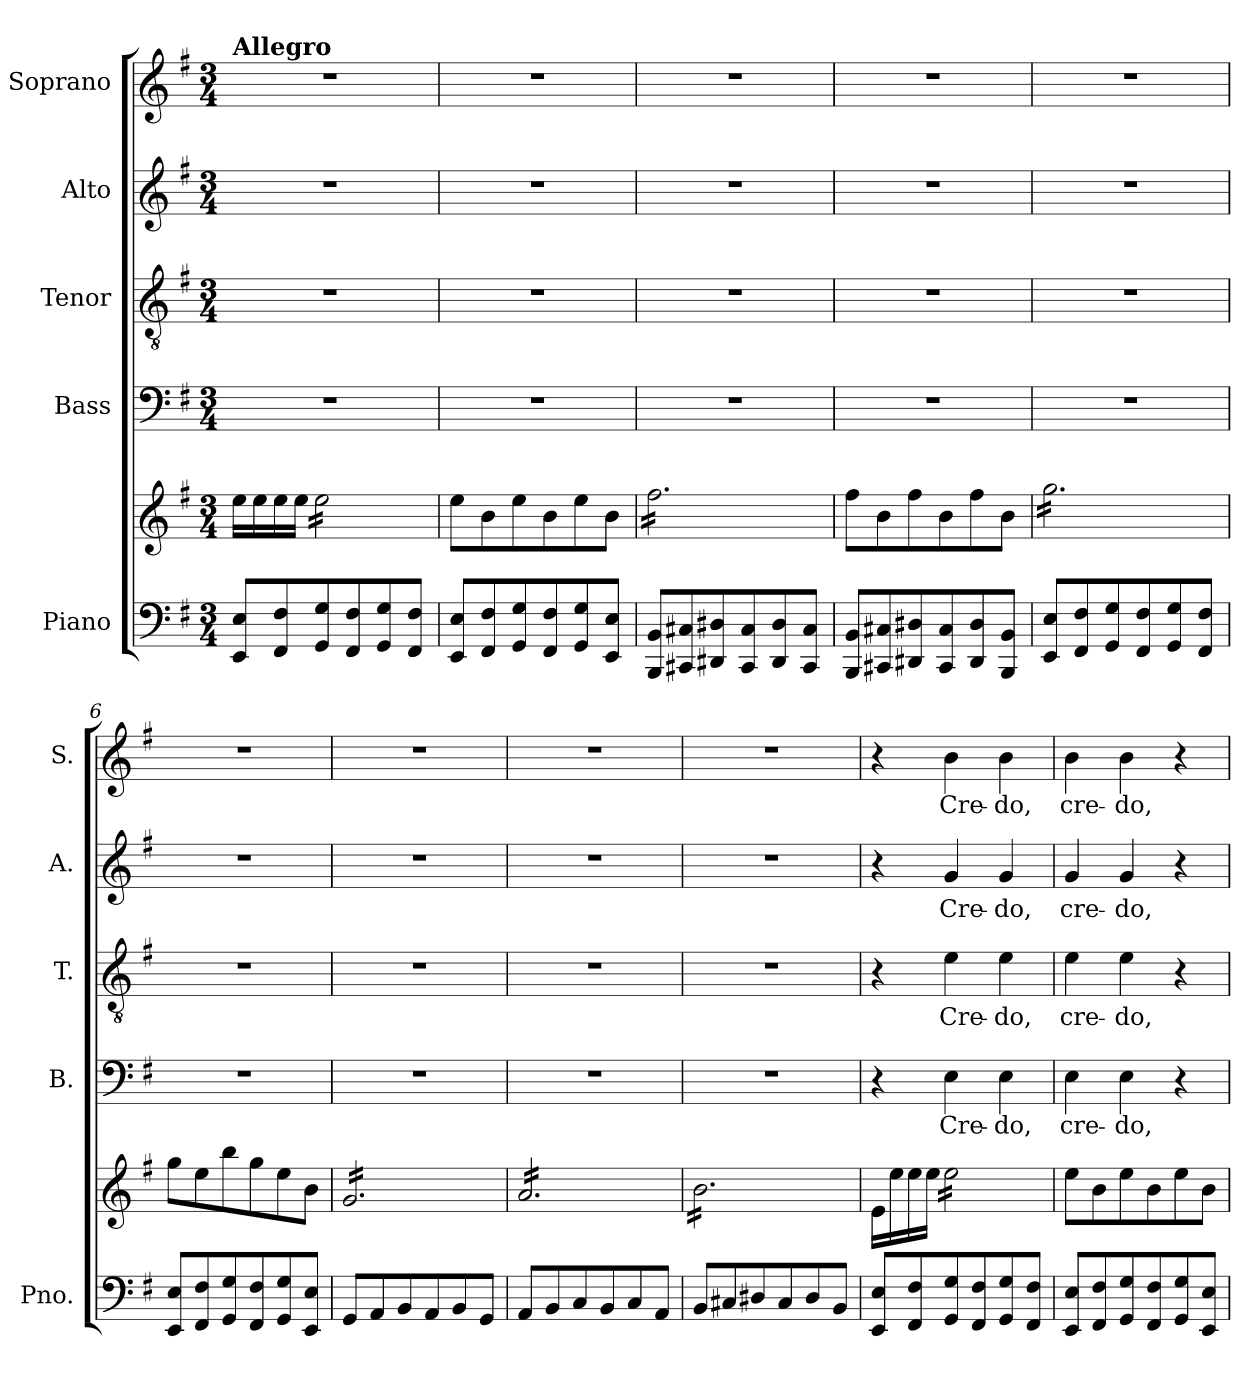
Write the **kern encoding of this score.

**kern	**kern	**kern	**text	**kern	**text	**kern	**text	**kern	**text
*part5	*part5	*part4	*part4	*part3	*part3	*part2	*part2	*part1	*part1
*staff6	*staff5	*staff4	*staff4	*staff3	*staff3	*staff2	*staff2	*staff1	*staff1
*I"Piano	*	*I"Bass	*	*I"Tenor	*	*I"Alto	*	*I"Soprano	*
*I'Pno.	*	*I'B.	*	*I'T.	*	*I'A.	*	*I'S.	*
*clefF4	*clefG2	*clefF4	*	*clefGv2	*	*clefG2	*	*clefG2	*
*k[f#]	*k[f#]	*k[f#]	*	*k[f#]	*	*k[f#]	*	*k[f#]	*
*M3/4	*M3/4	*M3/4	*	*M3/4	*	*M3/4	*	*M3/4	*
*MM144	*MM144	*MM144	*	*MM144	*	*MM144	*	*MM144	*
=1	=1	=1	=1	=1	=1	=1	=1	=1	=1
!	!	!	!	!	!	!	!	!LO:TX:a:B:t=Allegro	!
8EE/ 8E/L	16ee\LL	2.r	.	2.r	.	2.r	.	2.r	.
.	16ee\	.	.	.	.	.	.	.	.
8FF#/ 8F#/	16ee\	.	.	.	.	.	.	.	.
.	16ee\JJ	.	.	.	.	.	.	.	.
*	*tremolo	*	*	*	*	*	*	*	*
8GG/ 8G/	16ee\LL	.	.	.	.	.	.	.	.
.	16ee\	.	.	.	.	.	.	.	.
8FF#/ 8F#/	16ee\	.	.	.	.	.	.	.	.
.	16ee\	.	.	.	.	.	.	.	.
8GG/ 8G/	16ee\	.	.	.	.	.	.	.	.
.	16ee\	.	.	.	.	.	.	.	.
8FF#/ 8F#/J	16ee\	.	.	.	.	.	.	.	.
.	16ee\JJ	.	.	.	.	.	.	.	.
*	*Xtremolo	*	*	*	*	*	*	*	*
=2	=2	=2	=2	=2	=2	=2	=2	=2	=2
8EE/ 8E/L	8ee\L	2.r	.	2.r	.	2.r	.	2.r	.
8FF#/ 8F#/	8b\	.	.	.	.	.	.	.	.
8GG/ 8G/	8ee\	.	.	.	.	.	.	.	.
8FF#/ 8F#/	8b\	.	.	.	.	.	.	.	.
8GG/ 8G/	8ee\	.	.	.	.	.	.	.	.
8EE/ 8E/J	8b\J	.	.	.	.	.	.	.	.
=3	=3	=3	=3	=3	=3	=3	=3	=3	=3
*	*tremolo	*	*	*	*	*	*	*	*
8BBB/ 8BB/L	16ff#\LL	2.r	.	2.r	.	2.r	.	2.r	.
.	16ff#\	.	.	.	.	.	.	.	.
8CC#X/ 8C#X/	16ff#\	.	.	.	.	.	.	.	.
.	16ff#\	.	.	.	.	.	.	.	.
8DD#X/ 8D#X/	16ff#\	.	.	.	.	.	.	.	.
.	16ff#\	.	.	.	.	.	.	.	.
8CC#/ 8C#/	16ff#\	.	.	.	.	.	.	.	.
.	16ff#\	.	.	.	.	.	.	.	.
8DD#/ 8D#/	16ff#\	.	.	.	.	.	.	.	.
.	16ff#\	.	.	.	.	.	.	.	.
8CC#/ 8C#/J	16ff#\	.	.	.	.	.	.	.	.
.	16ff#\JJ	.	.	.	.	.	.	.	.
*	*Xtremolo	*	*	*	*	*	*	*	*
=4	=4	=4	=4	=4	=4	=4	=4	=4	=4
8BBB/ 8BB/L	8ff#\L	2.r	.	2.r	.	2.r	.	2.r	.
8CC#X/ 8C#X/	8b\	.	.	.	.	.	.	.	.
8DD#X/ 8D#X/	8ff#\	.	.	.	.	.	.	.	.
8CC#/ 8C#/	8b\	.	.	.	.	.	.	.	.
8DD#/ 8D#/	8ff#\	.	.	.	.	.	.	.	.
8BBB/ 8BB/J	8b\J	.	.	.	.	.	.	.	.
=5	=5	=5	=5	=5	=5	=5	=5	=5	=5
*	*tremolo	*	*	*	*	*	*	*	*
8EE/ 8E/L	16gg\LL	2.r	.	2.r	.	2.r	.	2.r	.
.	16gg\	.	.	.	.	.	.	.	.
8FF#/ 8F#/	16gg\	.	.	.	.	.	.	.	.
.	16gg\	.	.	.	.	.	.	.	.
8GG/ 8G/	16gg\	.	.	.	.	.	.	.	.
.	16gg\	.	.	.	.	.	.	.	.
8FF#/ 8F#/	16gg\	.	.	.	.	.	.	.	.
.	16gg\	.	.	.	.	.	.	.	.
8GG/ 8G/	16gg\	.	.	.	.	.	.	.	.
.	16gg\	.	.	.	.	.	.	.	.
8FF#/ 8F#/J	16gg\	.	.	.	.	.	.	.	.
.	16gg\JJ	.	.	.	.	.	.	.	.
*	*Xtremolo	*	*	*	*	*	*	*	*
=6	=6	=6	=6	=6	=6	=6	=6	=6	=6
8EE/ 8E/L	8gg\L	2.r	.	2.r	.	2.r	.	2.r	.
8FF#/ 8F#/	8ee\	.	.	.	.	.	.	.	.
8GG/ 8G/	8bb\	.	.	.	.	.	.	.	.
8FF#/ 8F#/	8gg\	.	.	.	.	.	.	.	.
8GG/ 8G/	8ee\	.	.	.	.	.	.	.	.
8EE/ 8E/J	8b\J	.	.	.	.	.	.	.	.
!!LO:LB:g=z
=7	=7	=7	=7	=7	=7	=7	=7	=7	=7
*	*tremolo	*	*	*	*	*	*	*	*
8GG/L	16g/LL	2.r	.	2.r	.	2.r	.	2.r	.
.	16g/	.	.	.	.	.	.	.	.
8AA/	16g/	.	.	.	.	.	.	.	.
.	16g/	.	.	.	.	.	.	.	.
8BB/	16g/	.	.	.	.	.	.	.	.
.	16g/	.	.	.	.	.	.	.	.
8AA/	16g/	.	.	.	.	.	.	.	.
.	16g/	.	.	.	.	.	.	.	.
8BB/	16g/	.	.	.	.	.	.	.	.
.	16g/	.	.	.	.	.	.	.	.
8GG/J	16g/	.	.	.	.	.	.	.	.
.	16g/JJ	.	.	.	.	.	.	.	.
=8	=8	=8	=8	=8	=8	=8	=8	=8	=8
8AA/L	16a/LL	2.r	.	2.r	.	2.r	.	2.r	.
.	16a/	.	.	.	.	.	.	.	.
8BB/	16a/	.	.	.	.	.	.	.	.
.	16a/	.	.	.	.	.	.	.	.
8C/	16a/	.	.	.	.	.	.	.	.
.	16a/	.	.	.	.	.	.	.	.
8BB/	16a/	.	.	.	.	.	.	.	.
.	16a/	.	.	.	.	.	.	.	.
8C/	16a/	.	.	.	.	.	.	.	.
.	16a/	.	.	.	.	.	.	.	.
8AA/J	16a/	.	.	.	.	.	.	.	.
.	16a/JJ	.	.	.	.	.	.	.	.
=9	=9	=9	=9	=9	=9	=9	=9	=9	=9
8BB/L	16b\LL	2.r	.	2.r	.	2.r	.	2.r	.
.	16b\	.	.	.	.	.	.	.	.
8C#X/	16b\	.	.	.	.	.	.	.	.
.	16b\	.	.	.	.	.	.	.	.
8D#X/	16b\	.	.	.	.	.	.	.	.
.	16b\	.	.	.	.	.	.	.	.
8C#/	16b\	.	.	.	.	.	.	.	.
.	16b\	.	.	.	.	.	.	.	.
8D#/	16b\	.	.	.	.	.	.	.	.
.	16b\	.	.	.	.	.	.	.	.
8BB/J	16b\	.	.	.	.	.	.	.	.
.	16b\JJ	.	.	.	.	.	.	.	.
*	*Xtremolo	*	*	*	*	*	*	*	*
=10	=10	=10	=10	=10	=10	=10	=10	=10	=10
8EE/ 8E/L	16e\LL	4r	.	4r	.	4r	.	4r	.
.	16ee\	.	.	.	.	.	.	.	.
8FF#/ 8F#/	16ee\	.	.	.	.	.	.	.	.
.	16ee\JJ	.	.	.	.	.	.	.	.
!	!	!	!LO:LY:b	!	!LO:LY:b	!	!LO:LY:b	!	!LO:LY:b
*	*tremolo	*	*	*	*	*	*	*	*
8GG/ 8G/	16ee\LL	4E\	Cre-	4e\	Cre-	4g/	Cre-	4b\	Cre-
.	16ee\	.	.	.	.	.	.	.	.
8FF#/ 8F#/	16ee\	.	.	.	.	.	.	.	.
.	16ee\	.	.	.	.	.	.	.	.
!	!	!	!LO:LY:b	!	!LO:LY:b	!	!LO:LY:b	!	!LO:LY:b
8GG/ 8G/	16ee\	4E\	-do,	4e\	-do,	4g/	-do,	4b\	-do,
.	16ee\	.	.	.	.	.	.	.	.
8FF#/ 8F#/J	16ee\	.	.	.	.	.	.	.	.
.	16ee\JJ	.	.	.	.	.	.	.	.
*	*Xtremolo	*	*	*	*	*	*	*	*
=11	=11	=11	=11	=11	=11	=11	=11	=11	=11
!	!	!	!LO:LY:b	!	!LO:LY:b	!	!LO:LY:b	!	!LO:LY:b
8EE/ 8E/L	8ee\L	4E\	cre-	4e\	cre-	4g/	cre-	4b\	cre-
8FF#/ 8F#/	8b\	.	.	.	.	.	.	.	.
!	!	!	!LO:LY:b	!	!LO:LY:b	!	!LO:LY:b	!	!LO:LY:b
8GG/ 8G/	8ee\	4E\	-do,	4e\	-do,	4g/	-do,	4b\	-do,
8FF#/ 8F#/	8b\	.	.	.	.	.	.	.	.
8GG/ 8G/	8ee\	4r	.	4r	.	4r	.	4r	.
8EE/ 8E/J	8b\J	.	.	.	.	.	.	.	.
=	=	=	=	=	=	=	=	=	=
*-	*-	*-	*-	*-	*-	*-	*-	*-	*-
